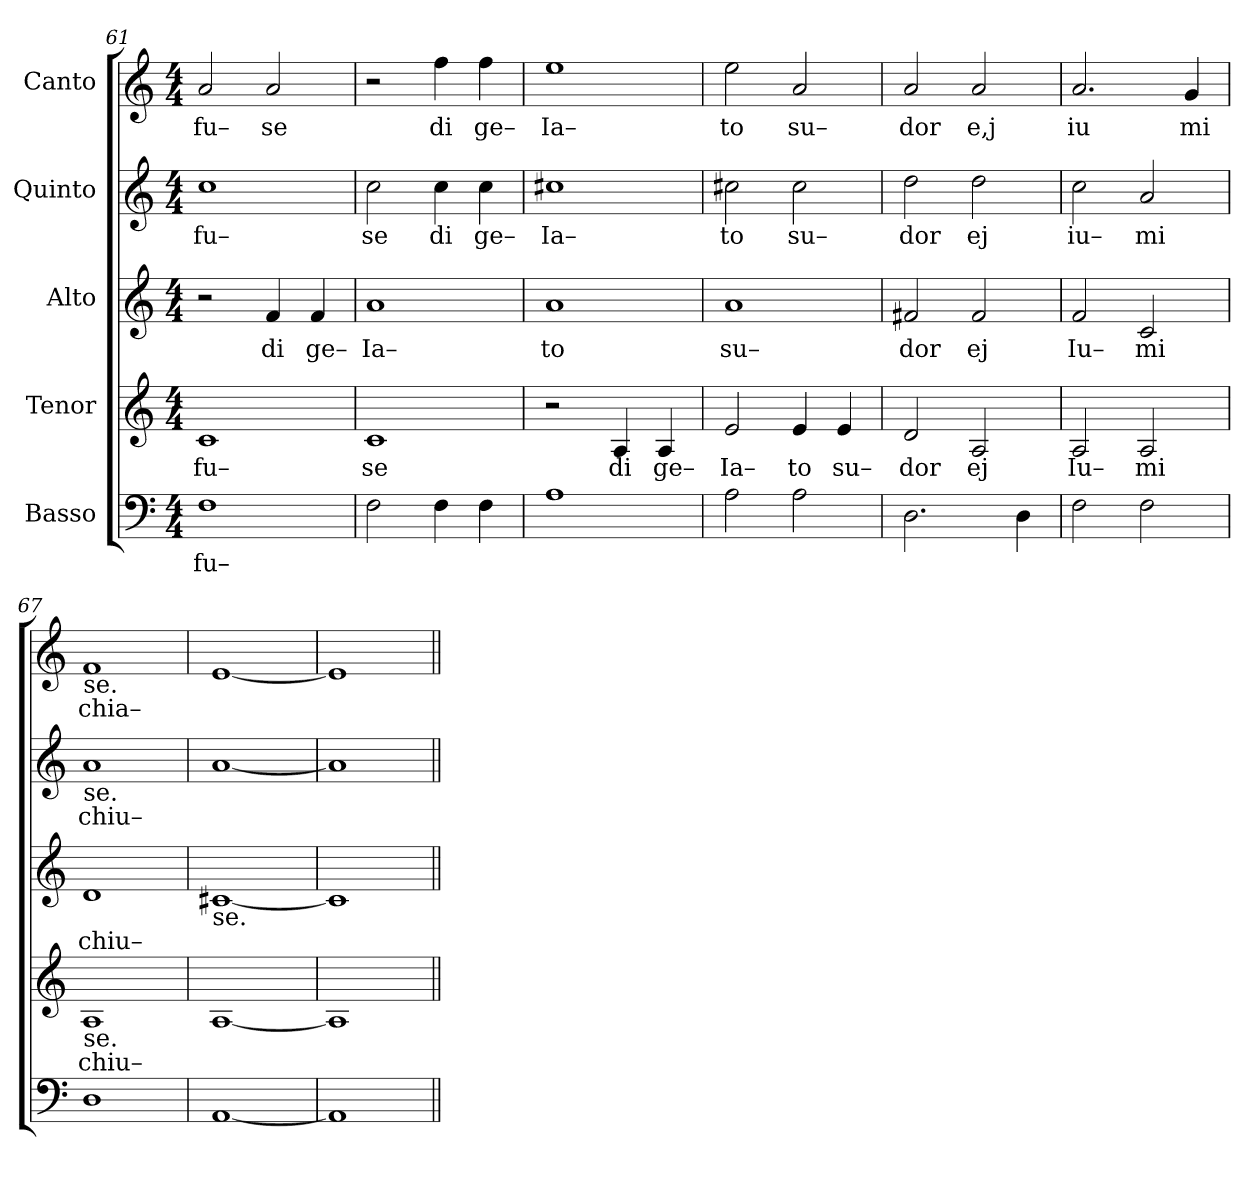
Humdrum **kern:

**kern	**text	**kern	**text	**kern	**text	**kern	**text	**kern	**text
*part5	*part5	*part4	*part4	*part3	*part3	*part2	*part2	*part1	*part1
*staff5	*staff5	*staff4	*staff4	*staff3	*staff3	*staff2	*staff2	*staff1	*staff1
*I"Basso	*	*I"Tenor	*	*I"Alto	*	*I"Quinto	*	*I"Canto	*
*clefF4	*	*clefG2	*	*clefG2	*	*clefG2	*	*clefG2	*
*k[]	*	*k[]	*	*k[]	*	*k[]	*	*k[]	*
*M4/4	*	*M4/4	*	*M4/4	*	*M4/4	*	*M4/4	*
=61	=61	=61	=61	=61	=61	=61	=61	=61	=61
!	!LO:LY:b	!	!LO:LY:b	!	!	!	!LO:LY:b	!	!LO:LY:b
1F	fu–	1c	fu–	2r	.	1cc	fu–	2a/	fu–
!	!	!	!	!	!LO:LY:b	!	!	!	!LO:LY:b
.	.	.	.	4f/	di	.	.	2a/	se
!	!	!	!	!	!LO:LY:b	!	!	!	!
.	.	.	.	4f/	ge–	.	.	.	.
=62	=62	=62	=62	=62	=62	=62	=62	=62	=62
!	!	!	!LO:LY:b	!	!LO:LY:b	!	!LO:LY:b	!	!
2F\	.	1c	se	1a	Ia–	2cc\	se	2r	.
!	!	!	!	!	!	!	!LO:LY:b	!	!LO:LY:b
4F\	.	.	.	.	.	4cc\	di	4ff\	di
!	!	!	!	!	!	!	!LO:LY:b	!	!LO:LY:b
4F\	.	.	.	.	.	4cc\	ge–	4ff\	ge–
=63	=63	=63	=63	=63	=63	=63	=63	=63	=63
!	!	!	!	!	!LO:LY:b	!	!LO:LY:b	!	!LO:LY:b
1A	.	2r	.	1a	to	1cc#X	Ia–	1ee	Ia–
!	!	!	!LO:LY:b	!	!	!	!	!	!
.	.	4A/	di	.	.	.	.	.	.
!	!	!	!LO:LY:b	!	!	!	!	!	!
.	.	4A/	ge–	.	.	.	.	.	.
=64	=64	=64	=64	=64	=64	=64	=64	=64	=64
!	!	!	!LO:LY:b	!	!LO:LY:b	!	!LO:LY:b	!	!LO:LY:b
2A\	.	2e/	Ia–	1a	su–	2cc#X\	to	2ee\	to
!	!	!	!LO:LY:b	!	!	!	!LO:LY:b	!	!LO:LY:b
2A\	.	4e/	to	.	.	2cc#\	su–	2a/	su–
!	!	!	!LO:LY:b	!	!	!	!	!	!
.	.	4e/	su–	.	.	.	.	.	.
=65	=65	=65	=65	=65	=65	=65	=65	=65	=65
!	!	!	!LO:LY:b	!	!LO:LY:b	!	!LO:LY:b	!	!LO:LY:b
2.D\	.	2d/	dor	2f#X/	dor	2dd\	dor	2a/	dor
!	!	!	!LO:LY:b	!	!LO:LY:b	!	!LO:LY:b	!	!LO:LY:b
.	.	2A/	ej	2f#/	ej	2dd\	ej	2a/	e,j
4D\	.	.	.	.	.	.	.	.	.
=66	=66	=66	=66	=66	=66	=66	=66	=66	=66
!	!	!	!LO:LY:b	!	!LO:LY:b	!	!LO:LY:b	!	!LO:LY:b
2F\	.	2A/	Iu–	2f/	Iu–	2cc\	iu–	2.a/	iu
!	!	!	!LO:LY:b	!	!LO:LY:b	!	!LO:LY:b	!	!
2F\	.	2A/	mi	2c/	mi	2a/	mi	.	.
!	!	!	!	!	!	!	!	!	!LO:LY:b
.	.	.	.	.	.	.	.	4g/	mi
=67	=67	=67	=67	=67	=67	=67	=67	=67	=67
!	!	!	!	!	!	!	!	!LO:TX:b:t=se.	!
!	!	!	!	!	!	!LO:TX:b:t=se.	!	!	!
!	!	!LO:TX:b:t=se.	!	!	!	!	!	!	!
!	!	!	!LO:LY:b	!	!LO:LY:b	!	!LO:LY:b	!	!LO:LY:b
1D	.	1A	chiu–	1d	chiu–	1a	chiu–	1f	chia–
=68	=68	=68	=68	=68	=68	=68	=68	=68	=68
!	!	!	!	!LO:TX:b:t=se.	!	!	!	!	!
[1AA	.	[1A	.	[1c#X	.	[1a	.	[1e	.
=69	=69	=69	=69	=69	=69	=69	=69	=69	=69
1AA]	.	1A]	.	1c#]	.	1a]	.	1e]	.
=||	=||	=||	=||	=||	=||	=||	=||	=||	=||
*-	*-	*-	*-	*-	*-	*-	*-	*-	*-
